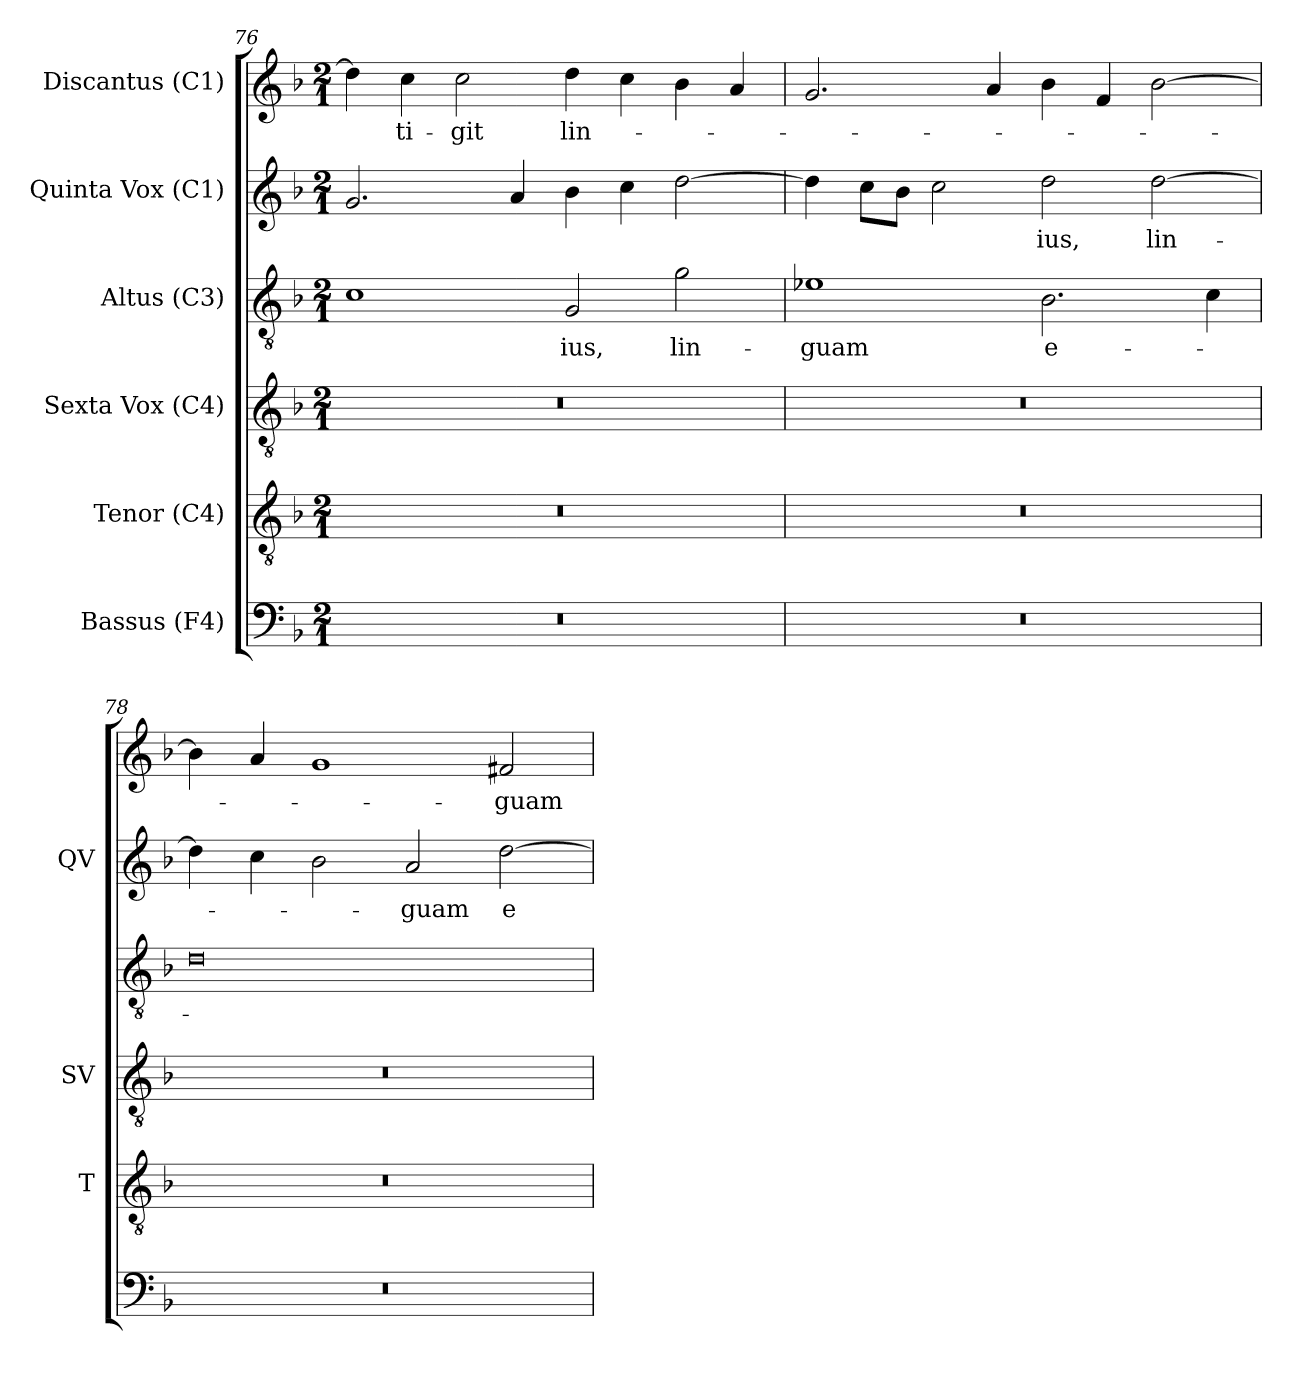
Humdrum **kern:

**kern	**kern	**kern	**kern	**text	**kern	**text	**kern	**text
*part6	*part5	*part4	*part3	*part3	*part2	*part2	*part1	*part1
*staff6	*staff5	*staff4	*staff3	*staff3	*staff2	*staff2	*staff1	*staff1
*I"Bassus (F4)	*I"Tenor (C4)	*I"Sexta Vox (C4)	*I"Altus (C3)	*	*I"Quinta Vox (C1)	*	*I"Discantus (C1)	*
*	*I'T	*I'SV	*	*	*I'QV	*	*	*
*clefF4	*clefGv2	*clefGv2	*clefGv2	*	*clefG2	*	*clefG2	*
*	*	*	*ITrd7c12	*	*	*	*	*
*k[b-]	*k[b-]	*k[b-]	*k[b-]	*	*k[b-]	*	*k[b-]	*
*F:	*F:	*F:	*F:	*	*F:	*	*F:	*
*M2/1	*M2/1	*M2/1	*M2/1	*	*M2/1	*	*M2/1	*
=76	=76	=76	=76	=76	=76	=76	=76	=76
!LO:N:vis=1	!LO:N:vis=1	!LO:N:vis=1	!	!	!	!	!	!
0r	0r	0r	1Ci	.	2.gi/	.	4ddi\]	.
!	!	!	!	!	!	!	!	!LO:LY:b:color=#000000
.	.	.	.	.	.	.	4cci\	-ti-
!	!	!	!	!	!	!	!	!LO:LY:b:color=#000000
.	.	.	.	.	.	.	2cci\	-git
.	.	.	.	.	4ai/	.	.	.
!	!	!	!	!LO:LY:b:color=#000000	!	!	!	!
!	!	!	!	!	!	!	!	!LO:LY:b:color=#000000
.	.	.	2GGi/	-ius,	4b-i\	.	4ddi\	lin-
.	.	.	.	.	4cci\	.	4cci\	.
!	!	!	!	!LO:LY:b:color=#000000	!	!	!	!
.	.	.	2Gi\	lin-	[2ddi\	.	4b-i\	.
.	.	.	.	.	.	.	4ai/	.
!!LO:LB:g=z
=77	=77	=77	=77	=77	=77	=77	=77	=77
!LO:N:vis=1	!LO:N:vis=1	!LO:N:vis=1	!	!	!	!	!	!
!	!	!	!	!LO:LY:b:color=#000000	!	!	!	!
0r	0r	0r	1E-Xi	-guam	4ddi\]	.	2.gi/	.
.	.	.	.	.	8cci\L	.	.	.
.	.	.	.	.	8b-i\J	.	.	.
.	.	.	.	.	2cci\	.	.	.
.	.	.	.	.	.	.	4ai/	.
!	!	!	!	!LO:LY:b:color=#000000	!	!	!	!
!	!	!	!	!	!	!LO:LY:b:color=#000000	!	!
.	.	.	2.BB-i\	e-	2ddi\	-ius,	4b-i\	.
.	.	.	.	.	.	.	4fi/	.
!	!	!	!	!	!	!LO:LY:b:color=#000000	!	!
.	.	.	.	.	[2ddi\	lin-	[2b-i\	.
.	.	.	4Ci\	.	.	.	.	.
=78	=78	=78	=78	=78	=78	=78	=78	=78
!LO:N:vis=1	!LO:N:vis=1	!LO:N:vis=1	!	!	!	!	!	!
0r	0r	0r	0Di	.	4ddi\]	.	4b-i\]	.
.	.	.	.	.	4cci\	.	4ai/	.
.	.	.	.	.	2b-i\	.	1gi	.
!	!	!	!	!	!	!LO:LY:b:color=#000000	!	!
.	.	.	.	.	2ai/	-guam	.	.
!	!	!	!	!	!	!LO:LY:b:color=#000000	!	!
!	!	!	!	!	!	!	!	!LO:LY:b:color=#000000
.	.	.	.	.	[2ddi\	e-	2f#Xi/	-guam
=	=	=	=	=	=	=	=	=
*-	*-	*-	*-	*-	*-	*-	*-	*-
